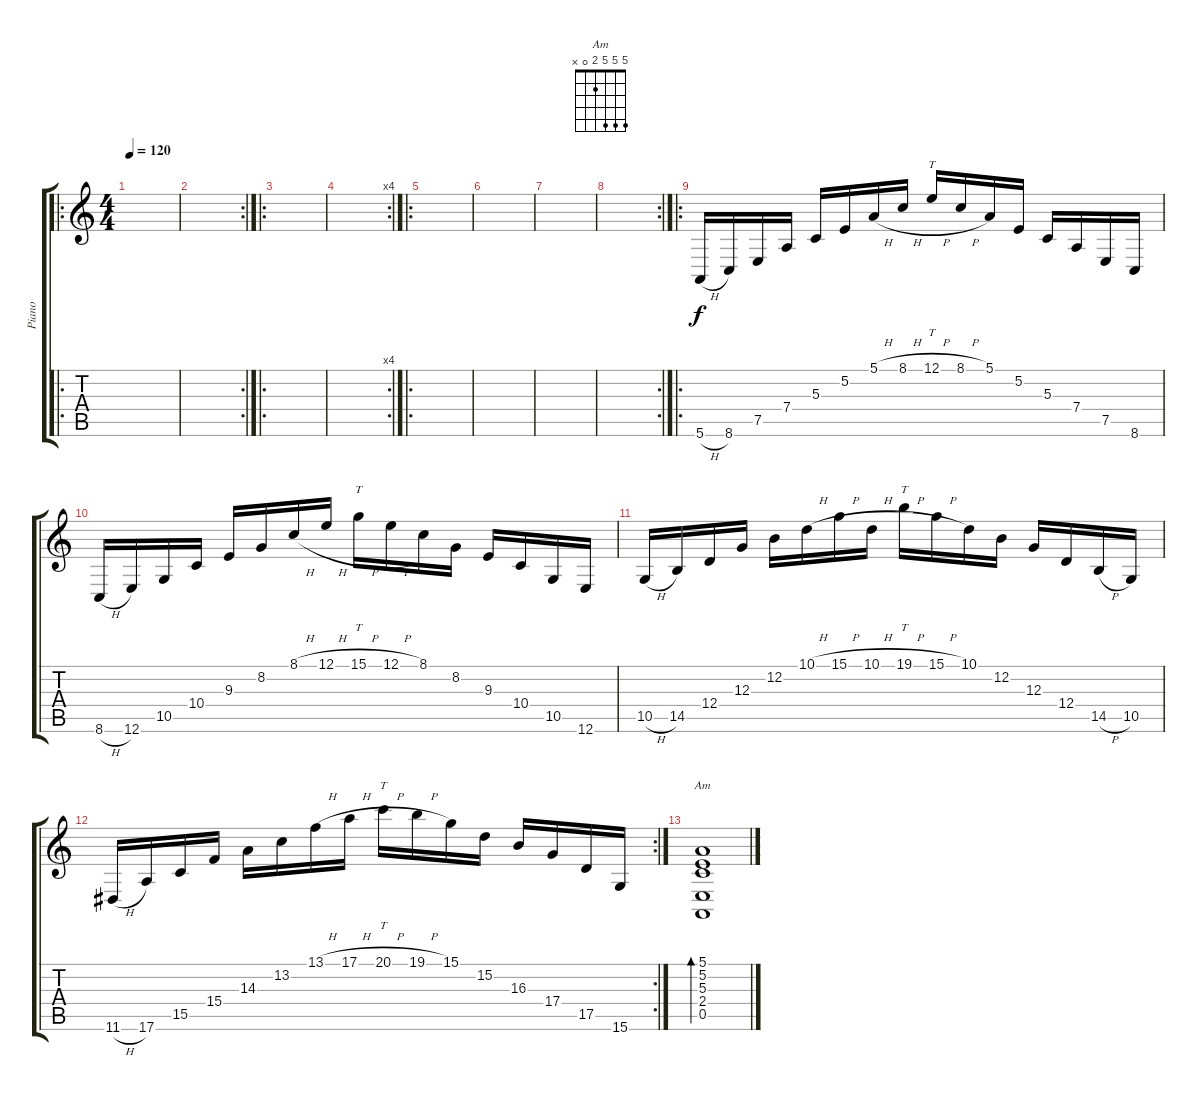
\track ("Piano" "Piano") {instrument brightacousticpiano}
\staff {score tabs}
\tuning (E4 B3 G3 D3 A2 E2) {hide}
\chord ("Am" 5 5 5 2 0 x)
\ro
\ts (4 4)
\tempo 120
\clef g2
\ks c
|
\rc 2
|
\ro
|
\rc 4
|
\ro
|
|
|
\rc 2
|
\ro
5.6{h}.16 8.6.16 7.5.16 7.4.16 5.3.16 5.2.16 5.1{h}.16 8.1{h}.16 12.1{h}.16{tt} 8.1{h}.16 5.1.16 5.2.16 5.3.16 7.4.16 7.5.16 8.6.16 |
8.6{h}.16 12.6.16 10.5.16 10.4.16 9.3.16 8.2.16 8.1{h}.16 12.1{h}.16 15.1{h}.16{tt} 12.1{h}.16 8.1.16 8.2.16 9.3.16 10.4.16 10.5.16 12.6.16 |
10.5{h}.16 14.5.16 12.4.16 12.3.16 12.2.16 10.1{h}.16 15.1{h}.16 10.1{h}.16 19.1{h}.16{tt} 15.1{h}.16 10.1.16 12.2.16 12.3.16 12.4.16 14.5{h}.16 10.5.16 |
\rc 2
11.6{h}.16 17.6.16 15.5.16 15.4.16 14.3.16 13.2.16 13.1{h}.16 17.1{h}.16 20.1{h}.16{tt} 19.1{h}.16 15.1.16 15.2.16 16.3.16 17.4.16 17.5.16 15.6.16 |
(5.1 5.2 5.3 2.4 0.5).1{bd 240 ch "Am"}
